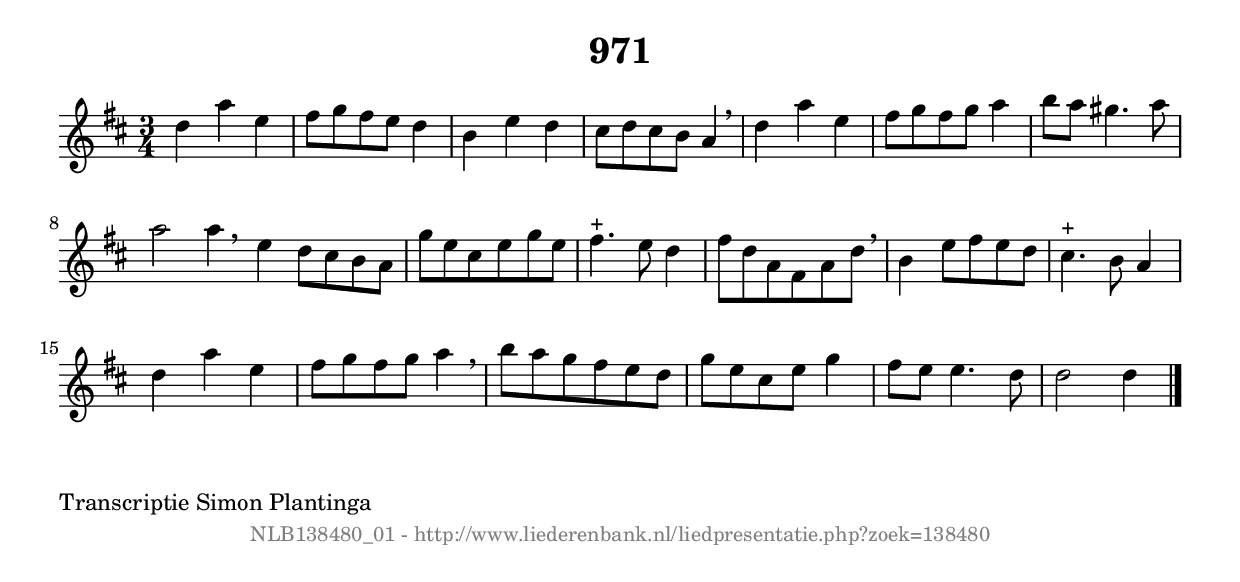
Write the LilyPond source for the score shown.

%
% produced by wce2krn 1.64 (7 June 2014)
%
\version"2.16"
#(append! paper-alist '(("long" . (cons (* 210 mm) (* 2000 mm)))))
#(set-default-paper-size "long")
sb = {\breathe}
mBreak = {\breathe }
bBreak = {\breathe }
x = {\once\override NoteHead #'style = #'cross }
gl=\glissando
itime={\override Staff.TimeSignature #'stencil = ##f }
ficta = {\once\set suggestAccidentals = ##t}
fine = {\once\override Score.RehearsalMark #'self-alignment-X = #1 \mark \markup {\italic{Fine}}}
dc = {\once\override Score.RehearsalMark #'self-alignment-X = #1 \mark \markup {\italic{D.C.}}}
dcf = {\once\override Score.RehearsalMark #'self-alignment-X = #1 \mark \markup {\italic{D.C. al Fine}}}
dcc = {\once\override Score.RehearsalMark #'self-alignment-X = #1 \mark \markup {\italic{D.C. al Coda}}}
ds = {\once\override Score.RehearsalMark #'self-alignment-X = #1 \mark \markup {\italic{D.S.}}}
dsf = {\once\override Score.RehearsalMark #'self-alignment-X = #1 \mark \markup {\italic{D.S. al Fine}}}
dsc = {\once\override Score.RehearsalMark #'self-alignment-X = #1 \mark \markup {\italic{D.S. al Coda}}}
pv = {\set Score.repeatCommands = #'((volta "1"))}
sv = {\set Score.repeatCommands = #'((volta "2"))}
tv = {\set Score.repeatCommands = #'((volta "3"))}
qv = {\set Score.repeatCommands = #'((volta "4"))}
xv = {\set Score.repeatCommands = #'((volta #f))}
\header{ tagline = ""
title = "971"
}
\score {{
\key d \major
\relative g'
{
\set melismaBusyProperties = #'()
\time 3/4
\tempo 4=120
\override Score.MetronomeMark #'transparent = ##t
\override Score.RehearsalMark #'break-visibility = #(vector #t #t #f)
d'4 a'4 e4 | fis8 g8 fis8 e8 d4 | b4 e4 d4 | cis8 d8 cis8 b8 a4 | \mBreak \bar "|"
d4 a'4 e4 | fis8 g8 fis8 g8 a4 | b8 a8 gis4. a8 | a2 a4 \bar ":|:" \bBreak
e4 d8 cis8 b8 a8 | g'8 e8 cis8 e8 g8 e8 | fis4.^"+" e8 d4 | fis8 d8 a8 fis8 a8 d8 | \mBreak \bar "|"
b4 e8 fis8 e8 d8 | cis4.^"+" b8 a4 | d4 a'4 e4 | fis8 g8 fis8 g8 a4 | \mBreak \bar "|"
b8 a8 g8 fis8 e8 d8 | g8 e8 cis8 e8 g4 | fis8 e8 e4. d8 | d2 d4 \bar "|."
 }}
 \midi { }
 \layout {
            indent = 0.0\cm
}
}
\markup { \wordwrap-string #" 
Transcriptie Simon Plantinga
"}
\markup { \vspace #0 } \markup { \with-color #grey \fill-line { \center-column { \smaller "NLB138480_01 - http://www.liederenbank.nl/liedpresentatie.php?zoek=138480" } } }
